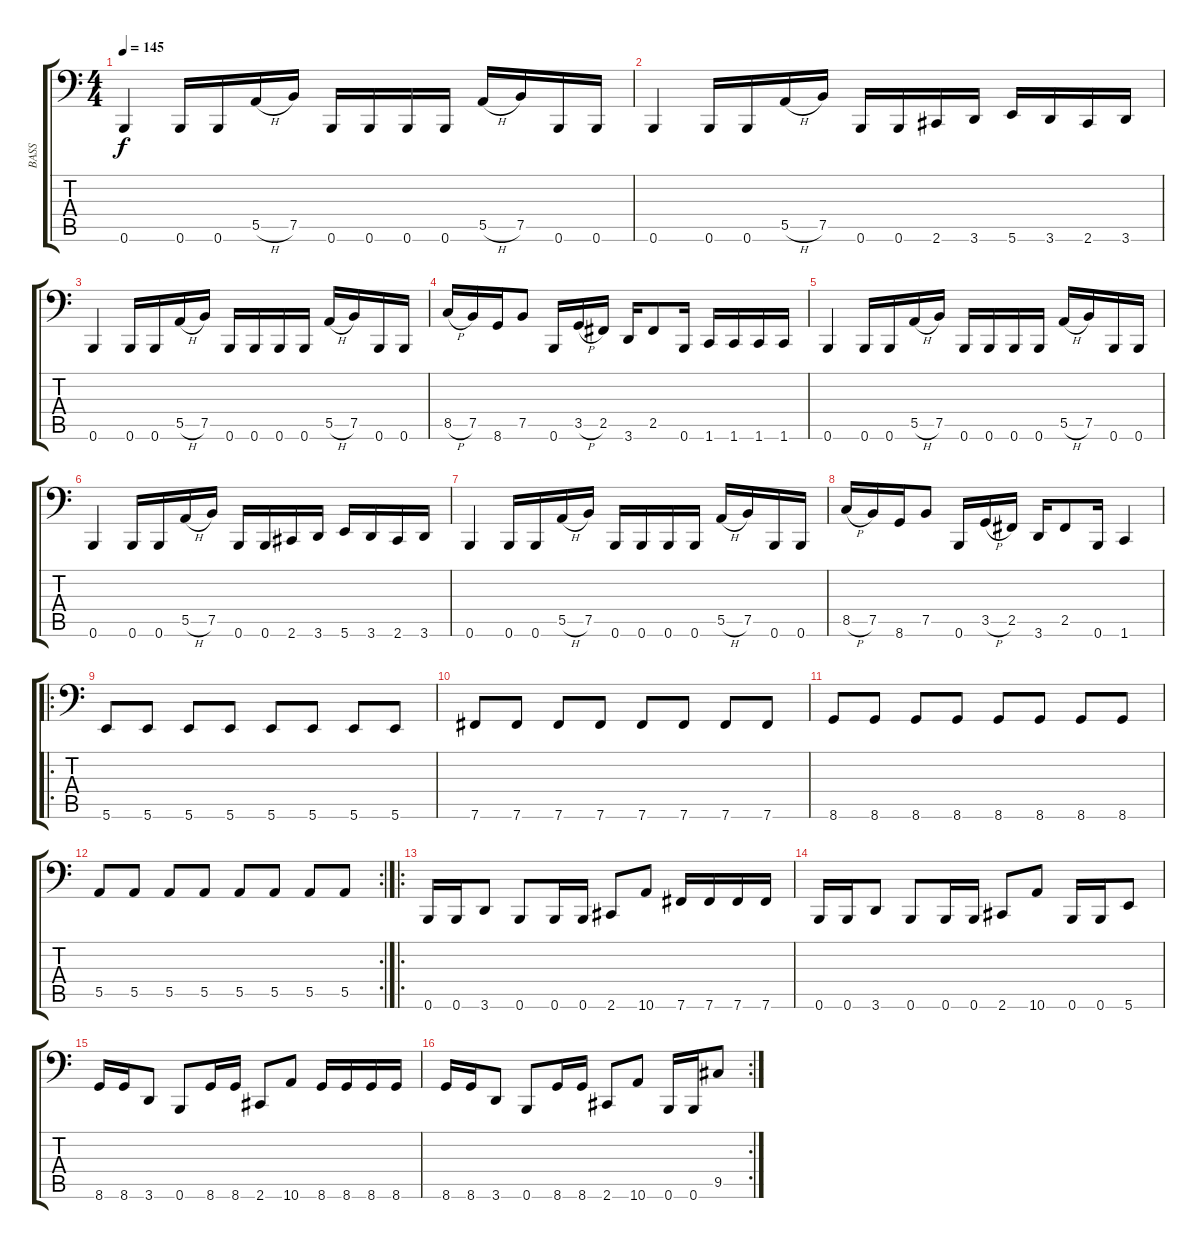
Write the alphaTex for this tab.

\track ("BASS" "BASS") {instrument electricbassfinger}
\staff {score tabs}
\tuning (C3 G2 D2 A1 E1 B0) {hide}
\ts (4 4)
\tempo 145
\clef f4
\ks c
0.6.4{dy f} 0.6.16 0.6.16 5.5{h}.16 7.5.16 0.6.16 0.6.16 0.6.16 0.6.16 5.5{h}.16 7.5.16 0.6.16 0.6.16 |
0.6.4 0.6.16 0.6.16 5.5{h}.16 7.5.16 0.6.16 0.6.16 2.6.16 3.6.16 5.6.16 3.6.16 2.6.16 3.6.16 |
0.6.4 0.6.16 0.6.16 5.5{h}.16 7.5.16 0.6.16 0.6.16 0.6.16 0.6.16 5.5{h}.16 7.5.16 0.6.16 0.6.16 |
8.5{h}.16 7.5.16 8.6.16 7.5.8 0.6.16 3.5{h}.16 2.5.16 3.6.16 2.5.8 0.6.16 1.6.16 1.6.16 1.6.16 1.6.16 |
0.6.4 0.6.16 0.6.16 5.5{h}.16 7.5.16 0.6.16 0.6.16 0.6.16 0.6.16 5.5{h}.16 7.5.16 0.6.16 0.6.16 |
0.6.4 0.6.16 0.6.16 5.5{h}.16 7.5.16 0.6.16 0.6.16 2.6.16 3.6.16 5.6.16 3.6.16 2.6.16 3.6.16 |
0.6.4 0.6.16 0.6.16 5.5{h}.16 7.5.16 0.6.16 0.6.16 0.6.16 0.6.16 5.5{h}.16 7.5.16 0.6.16 0.6.16 |
8.5{h}.16 7.5.16 8.6.16 7.5.8 0.6.16 3.5{h}.16 2.5.16 3.6.16 2.5.8 0.6.16 1.6.4 |
\ro
5.6.8 5.6.8 5.6.8 5.6.8 5.6.8 5.6.8 5.6.8 5.6.8 |
7.6.8 7.6.8 7.6.8 7.6.8 7.6.8 7.6.8 7.6.8 7.6.8 |
8.6.8 8.6.8 8.6.8 8.6.8 8.6.8 8.6.8 8.6.8 8.6.8 |
\rc 2
5.5.8 5.5.8 5.5.8 5.5.8 5.5.8 5.5.8 5.5.8 5.5.8 |
\ro
0.6.16 0.6.16 3.6.8 0.6.8 0.6.16 0.6.16 2.6.8 10.6.8 7.6.16 7.6.16 7.6.16 7.6.16 |
0.6.16 0.6.16 3.6.8 0.6.8 0.6.16 0.6.16 2.6.8 10.6.8 0.6.16 0.6.16 5.6.8 |
8.6.16 8.6.16 3.6.8 0.6.8 8.6.16 8.6.16 2.6.8 10.6.8 8.6.16 8.6.16 8.6.16 8.6.16 |
\rc 2
8.6.16 8.6.16 3.6.8 0.6.8 8.6.16 8.6.16 2.6.8 10.6.8 0.6.16 0.6.16 9.5.8
